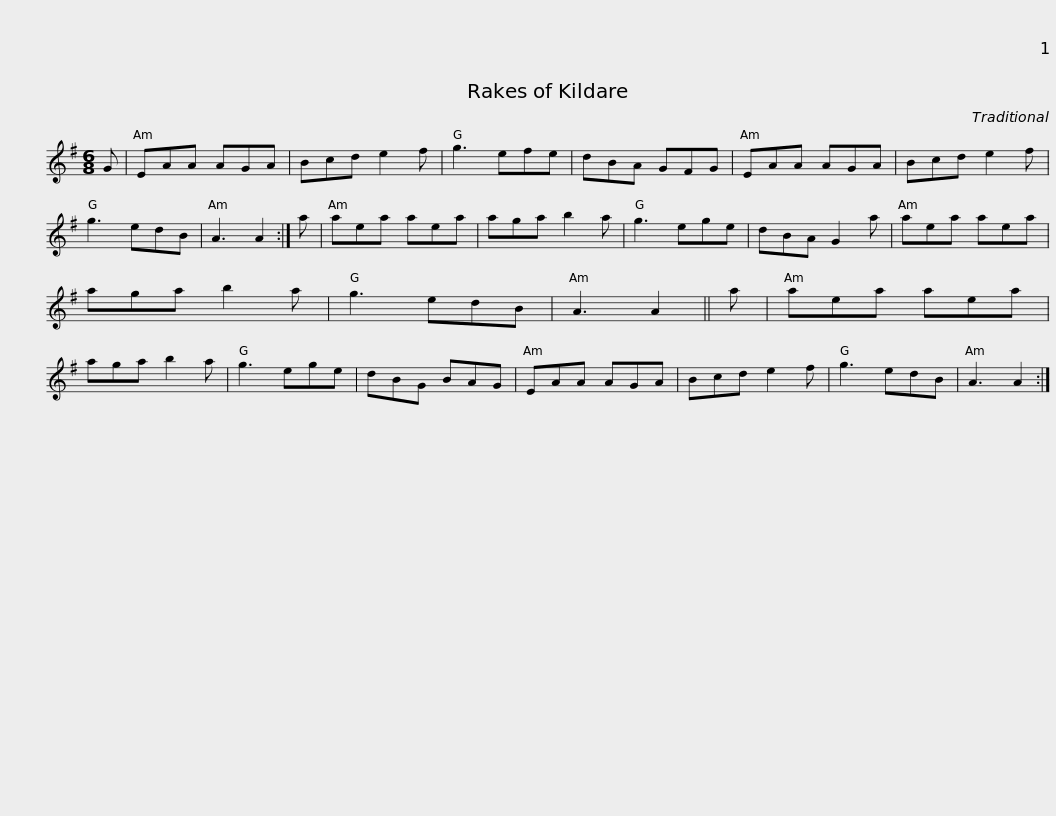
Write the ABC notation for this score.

X:1
L:1/8
M:6/8
I:linebreak $
K:G
V:1 treble
V:1
 G | EAA AGA | Bcd e2 f | g3 efe | dBA GFG | %5
 EAA AGA | Bcd e2 f | g3 edB | A3 A2 :|$ a | %10
 aea aea | aga b2 a | g3 ege | dBA G2 a | aea aea | %15
 aga b2 a | g3 edB | A3 A2 ||$ a | aea aea | %20
 aga b2 a | g3 ege | dBG BAG | EAA AGA | Bcd e2 f | %25
 g3 edB | A3 A2 :| %27
